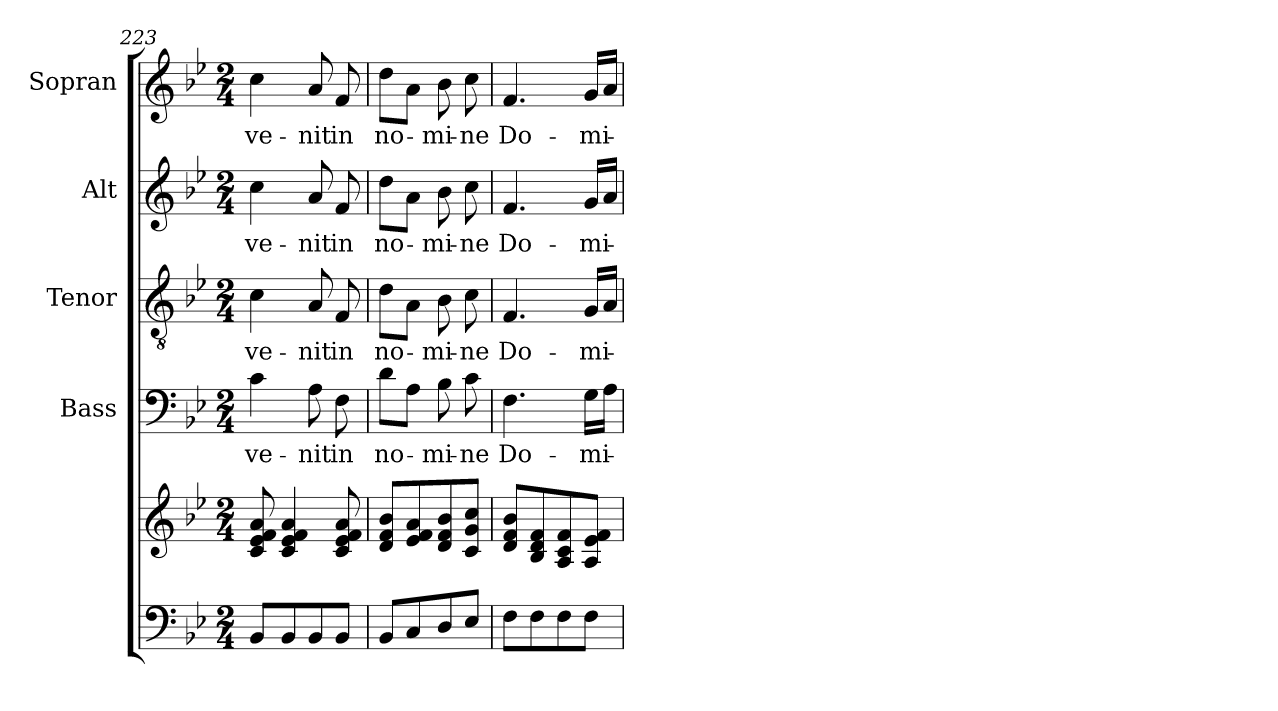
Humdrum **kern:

**kern	**kern	**kern	**text	**kern	**text	**kern	**text	**kern	**text
*part5	*part5	*part4	*part4	*part3	*part3	*part2	*part2	*part1	*part1
*staff6	*staff5	*staff4	*staff4	*staff3	*staff3	*staff2	*staff2	*staff1	*staff1
*	*	*I"Bass	*	*I"Tenor	*	*I"Alt	*	*I"Sopran	*
*	*	*I'B.	*	*I'T.	*	*I'A.	*	*I'S.	*
*clefF4	*clefG2	*clefF4	*	*clefGv2	*	*clefG2	*	*clefG2	*
*k[b-e-]	*k[b-e-]	*k[b-e-]	*	*k[b-e-]	*	*k[b-e-]	*	*k[b-e-]	*
*B-:	*B-:	*B-:	*	*B-:	*	*B-:	*	*B-:	*
*M2/4	*M2/4	*M2/4	*	*M2/4	*	*M2/4	*	*M2/4	*
=223	=223	=223	=223	=223	=223	=223	=223	=223	=223
!	!	!	!LO:LY:b	!	!LO:LY:b	!	!LO:LY:b	!	!LO:LY:b
8BB-/L	8c/ 8e-/ 8f/ 8a/	4c\	ve-	4c\	ve-	4cc\	ve-	4cc\	ve-
8BB-/	4c/ 4e-/ 4f/ 4a/	.	.	.	.	.	.	.	.
!	!	!	!LO:LY:b	!	!LO:LY:b	!	!LO:LY:b	!	!LO:LY:b
8BB-/	.	8A\	-nit	8A/	-nit	8a/	-nit	8a/	-nit
!	!	!	!LO:LY:b	!	!LO:LY:b	!	!LO:LY:b	!	!LO:LY:b
8BB-/J	8c/ 8e-/ 8f/ 8a/	8F\	in	8F/	in	8f/	in	8f/	in
!!LO:PB:g=z
=224	=224	=224	=224	=224	=224	=224	=224	=224	=224
!	!	!	!LO:LY:b	!	!LO:LY:b	!	!LO:LY:b	!	!LO:LY:b
8BB-/L	8d/ 8f/ 8b-/L	8d\L	no-	8d\L	no-	8dd\L	no-	8dd\L	no-
8C/	8e-/ 8f/ 8a/	8A\J	.	8A\J	.	8a\J	.	8a\J	.
!	!	!	!LO:LY:b	!	!LO:LY:b	!	!LO:LY:b	!	!LO:LY:b
8D/	8d/ 8f/ 8b-/	8B-\	-mi-	8B-\	-mi-	8b-\	-mi-	8b-\	-mi-
!	!	!	!LO:LY:b	!	!LO:LY:b	!	!LO:LY:b	!	!LO:LY:b
8E-/J	8c/ 8g/ 8cc/J	8c\	-ne	8c\	-ne	8cc\	-ne	8cc\	-ne
=225	=225	=225	=225	=225	=225	=225	=225	=225	=225
!	!	!	!LO:LY:b	!	!LO:LY:b	!	!LO:LY:b	!	!LO:LY:b
8F\L	8d/ 8f/ 8b-/L	4.F\	Do-	4.F/	Do-	4.f/	Do-	4.f/	Do-
8F\	8B-/ 8d/ 8f/	.	.	.	.	.	.	.	.
8F\	8A/ 8c/ 8f/	.	.	.	.	.	.	.	.
!	!	!	!LO:LY:b	!	!LO:LY:b	!	!LO:LY:b	!	!LO:LY:b
8F\J	8A/ 8e-/ 8f/J	16G\LL	-mi-	16G/LL	-mi-	16g/LL	-mi-	16g/LL	-mi-
.	.	16A\JJ	.	16A/JJ	.	16a/JJ	.	16a/JJ	.
=	=	=	=	=	=	=	=	=	=
*-	*-	*-	*-	*-	*-	*-	*-	*-	*-
